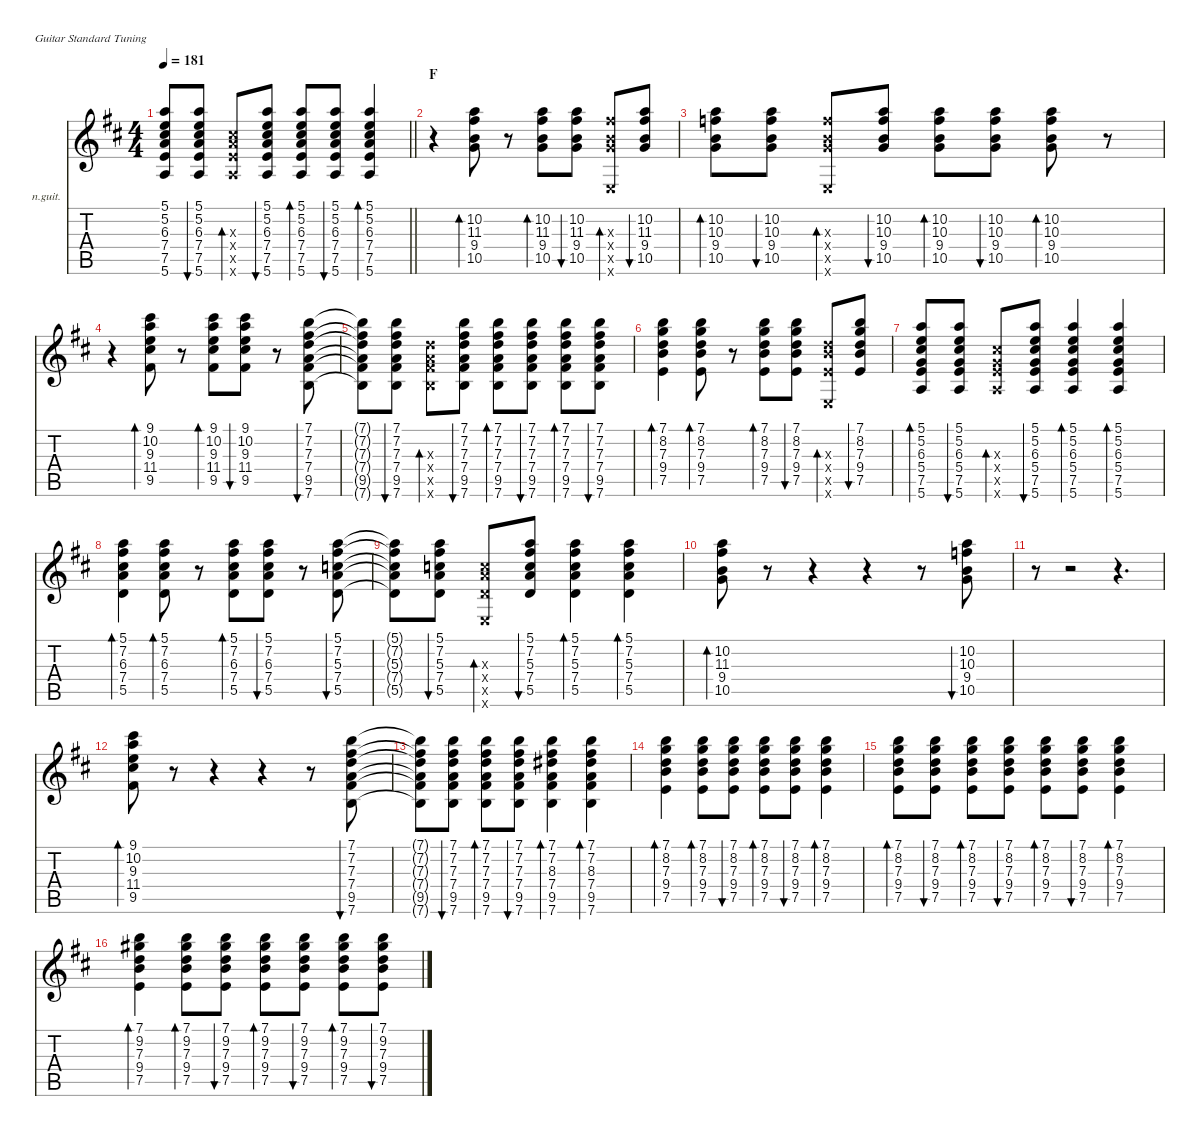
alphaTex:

\hideDynamics
\bracketExtendMode nobrackets
\firstSystemTrackNameOrientation horizontal
\otherSystemsTrackNameOrientation horizontal
\track ("A.Guitar 2" "n.guit.") {instrument acousticguitarnylon}
\staff {score tabs}
\tuning (E4 B3 G3 D3 A2 E2)
\ts (4 4)
\tempo 181
\clef g2
\barLineRight lightlight
\ks d
(5.1{t acc forcenatural} 5.2{t acc forcenatural} 6.3{t acc #} 7.4{t acc forcenatural} 7.5{t acc forcenatural} 5.6{t acc forcenatural}).8{dy f} (5.1{acc forcenatural} 5.2{acc forcenatural} 6.3{acc #} 7.4{acc forcenatural} 7.5{acc forcenatural} 5.6{acc forcenatural}).8{bu 60} (6.3{x acc #} 7.4{x acc forcenatural} 7.5{x acc forcenatural} 5.6{x acc forcenatural}).8{bd 60} (5.1{acc forcenatural} 5.2{acc forcenatural} 6.3{acc #} 7.4{acc forcenatural} 7.5{acc forcenatural} 5.6{acc forcenatural}).8{bu 60} (5.1{acc forcenatural} 5.2{acc forcenatural} 6.3{acc #} 7.4{acc forcenatural} 7.5{acc forcenatural} 5.6{acc forcenatural}).8{bd 60} (5.1{acc forcenatural} 5.2{acc forcenatural} 6.3{acc #} 7.4{acc forcenatural} 7.5{acc forcenatural} 5.6{acc forcenatural}).8{bu 60} (5.1{acc forcenatural} 5.2{acc forcenatural} 6.3{acc #} 7.4{acc forcenatural} 7.5{acc forcenatural} 5.6{acc forcenatural}).4{bd 60} |
\section ("" "F")
r.4 (10.2{acc forcenatural} 11.3{acc #} 9.4{acc forcenatural} 10.5{acc forcenatural}).8{bd 30} r.8 (10.2{acc forcenatural} 11.3{acc #} 9.4{acc forcenatural} 10.5{acc forcenatural}).8{bd 30} (10.2{acc forcenatural} 11.3{acc #} 9.4{acc forcenatural} 10.5{acc forcenatural}).8{bu 30} (11.3{x acc #} 9.4{x acc forcenatural} 10.5{x acc forcenatural} 0.6{x acc forcenatural}).8{bd 30} (10.2{acc forcenatural} 11.3{acc #} 9.4{acc forcenatural} 10.5{acc forcenatural}).8{bu 30} |
(10.2{acc forcenatural} 10.3{acc forcenatural} 9.4{acc forcenatural} 10.5{acc forcenatural}).8{bd 30} (10.2{acc forcenatural} 10.3{acc forcenatural} 9.4{acc forcenatural} 10.5{acc forcenatural}).8{bu 30} (10.3{x acc forcenatural} 9.4{x acc forcenatural} 10.5{x acc forcenatural} 0.6{x acc forcenatural}).8{bd 30} (10.2{acc forcenatural} 10.3{acc forcenatural} 9.4{acc forcenatural} 10.5{acc forcenatural}).8{bu 30} (10.2{acc forcenatural} 10.3{acc forcenatural} 9.4{acc forcenatural} 10.5{acc forcenatural}).8{bd 30} (10.2{acc forcenatural} 10.3{acc forcenatural} 9.4{acc forcenatural} 10.5{acc forcenatural}).8{bu 30} (10.2{acc forcenatural} 10.3{acc forcenatural} 9.4{acc forcenatural} 10.5{acc forcenatural}).8{bd 30} r.8 |
r.4 (9.1{acc #} 10.2{acc forcenatural} 9.3{acc forcenatural} 11.4{acc #} 9.5{acc #}).8{bd 30} r.8 (9.1{acc #} 10.2{acc forcenatural} 9.3{acc forcenatural} 11.4{acc #} 9.5{acc #}).8{bd 30} (9.1{acc #} 10.2{acc forcenatural} 9.3{acc forcenatural} 11.4{acc #} 9.5{acc #}).8{bu 30} r.8 (7.1{acc forcenatural} 7.2{acc #} 7.3{acc forcenatural} 7.4{acc forcenatural} 9.5{acc #} 7.6{acc forcenatural}).8{bu 30} |
(7.1{t acc forcenatural} 7.2{t acc #} 7.3{t acc forcenatural} 7.4{t acc forcenatural} 9.5{t acc #} 7.6{t acc forcenatural}).8 (7.1{acc forcenatural} 7.2{acc #} 7.3{acc forcenatural} 7.4{acc forcenatural} 9.5{acc #} 7.6{acc forcenatural}).8{bu 30} (7.3{x acc forcenatural} 7.4{x acc forcenatural} 9.5{x acc #} 7.6{x acc forcenatural}).8{bd 30} (7.1{acc forcenatural} 7.2{acc #} 7.3{acc forcenatural} 7.4{acc forcenatural} 9.5{acc #} 7.6{acc forcenatural}).8{bu 30} (7.1{acc forcenatural} 7.2{acc #} 7.3{acc forcenatural} 7.4{acc forcenatural} 9.5{acc #} 7.6{acc forcenatural}).8{bd 30} (7.1{acc forcenatural} 7.2{acc #} 7.3{acc forcenatural} 7.4{acc forcenatural} 9.5{acc #} 7.6{acc forcenatural}).8{bu 30} (7.1{acc forcenatural} 7.2{acc #} 7.3{acc forcenatural} 7.4{acc forcenatural} 9.5{acc #} 7.6{acc forcenatural}).8{bd 30} (7.1{acc forcenatural} 7.2{acc #} 7.3{acc forcenatural} 7.4{acc forcenatural} 9.5{acc #} 7.6{acc forcenatural}).8{bu 30} |
(7.1{acc forcenatural} 8.2{acc forcenatural} 7.3{acc forcenatural} 9.4{acc forcenatural} 7.5{acc forcenatural}).4{bd 30} (7.1{acc forcenatural} 8.2{acc forcenatural} 7.3{acc forcenatural} 9.4{acc forcenatural} 7.5{acc forcenatural}).8{bd 30} r.8 (7.1{acc forcenatural} 8.2{acc forcenatural} 7.3{acc forcenatural} 9.4{acc forcenatural} 7.5{acc forcenatural}).8{bd 30} (7.1{acc forcenatural} 8.2{acc forcenatural} 7.3{acc forcenatural} 9.4{acc forcenatural} 7.5{acc forcenatural}).8{bu 30} (7.3{x acc forcenatural} 9.4{x acc forcenatural} 7.5{x acc forcenatural} 0.6{x acc forcenatural}).8{bd 30} (7.1{acc forcenatural} 8.2{acc forcenatural} 7.3{acc forcenatural} 9.4{acc forcenatural} 7.5{acc forcenatural}).8{bu 30} |
(5.1{acc forcenatural} 5.2{acc forcenatural} 6.3{acc #} 5.4{acc forcenatural} 7.5{acc forcenatural} 5.6{acc forcenatural}).8{bd 30} (5.1{acc forcenatural} 5.2{acc forcenatural} 6.3{acc #} 5.4{acc forcenatural} 7.5{acc forcenatural} 5.6{acc forcenatural}).8{bu 30} (6.3{x acc #} 5.4{x acc forcenatural} 7.5{x acc forcenatural} 5.6{x acc forcenatural}).8{bd 30} (5.1{acc forcenatural} 5.2{acc forcenatural} 6.3{acc #} 5.4{acc forcenatural} 7.5{acc forcenatural} 5.6{acc forcenatural}).8{bu 30} (5.1{acc forcenatural} 5.2{acc forcenatural} 6.3{acc #} 5.4{acc forcenatural} 7.5{acc forcenatural} 5.6{acc forcenatural}).4{bd 30} (5.1{acc forcenatural} 5.2{acc forcenatural} 6.3{acc #} 5.4{acc forcenatural} 7.5{acc forcenatural} 5.6{acc forcenatural}).4{bd 30} |
(5.1{acc forcenatural} 7.2{acc #} 6.3{acc #} 7.4{acc forcenatural} 5.5{acc forcenatural}).4{bd 30} (5.1{acc forcenatural} 7.2{acc #} 6.3{acc #} 7.4{acc forcenatural} 5.5{acc forcenatural}).8{bd 30} r.8 (5.1{acc forcenatural} 7.2{acc #} 6.3{acc #} 7.4{acc forcenatural} 5.5{acc forcenatural}).8{bd 30} (5.1{acc forcenatural} 7.2{acc #} 6.3{acc #} 7.4{acc forcenatural} 5.5{acc forcenatural}).8{bu 30} r.8 (5.1{acc forcenatural} 7.2{acc #} 5.3{acc forcenatural} 7.4{acc forcenatural} 5.5{acc forcenatural}).8{bu 30} |
(5.1{t acc forcenatural} 7.2{t acc #} 5.3{t acc forcenatural} 7.4{t acc forcenatural} 5.5{t acc forcenatural}).8 (5.1{acc forcenatural} 7.2{acc #} 5.3{acc forcenatural} 7.4{acc forcenatural} 5.5{acc forcenatural}).8{bu 30} (5.3{x acc forcenatural} 7.4{x acc forcenatural} 5.5{x acc forcenatural} 0.6{x acc forcenatural}).8{bd 30} (5.1{acc forcenatural} 7.2{acc #} 5.3{acc forcenatural} 7.4{acc forcenatural} 5.5{acc forcenatural}).8{bu 30} (5.1{acc forcenatural} 7.2{acc #} 5.3{acc forcenatural} 7.4{acc forcenatural} 5.5{acc forcenatural}).4{bd 30} (5.1{acc forcenatural} 7.2{acc #} 5.3{acc forcenatural} 7.4{acc forcenatural} 5.5{acc forcenatural}).4{bd 30} |
(10.2{acc forcenatural} 11.3{acc #} 9.4{acc forcenatural} 10.5{acc forcenatural}).8{bd 30} r.8 r.4 r.4 r.8 (10.2{acc forcenatural} 10.3{acc forcenatural} 9.4{acc forcenatural} 10.5{acc forcenatural}).8{bu 30} |
r.8 r.2 r.4{d} |
(9.1{acc #} 10.2{acc forcenatural} 9.3{acc forcenatural} 11.4{acc #} 9.5{acc #}).8{bd 30} r.8 r.4 r.4 r.8 (7.1{acc forcenatural} 7.2{acc #} 7.3{acc forcenatural} 7.4{acc forcenatural} 9.5{acc #} 7.6{acc forcenatural}).8{bu 30} |
(7.1{t acc forcenatural} 7.2{t acc #} 7.3{t acc forcenatural} 7.4{t acc forcenatural} 9.5{t acc #} 7.6{t acc forcenatural}).8 (7.1{acc forcenatural} 7.2{acc #} 7.3{acc forcenatural} 7.4{acc forcenatural} 9.5{acc #} 7.6{acc forcenatural}).8{bu 30} (7.1{acc forcenatural} 7.2{acc #} 7.3{acc forcenatural} 7.4{acc forcenatural} 9.5{acc #} 7.6{acc forcenatural}).8{bd 30} (7.1{acc forcenatural} 7.2{acc #} 7.3{acc forcenatural} 7.4{acc forcenatural} 9.5{acc #} 7.6{acc forcenatural}).8{bu 30} (7.1{acc forcenatural} 7.2{acc #} 8.3{acc #} 7.4{acc forcenatural} 9.5{acc #} 7.6{acc forcenatural}).4{bd 30} (7.1{acc forcenatural} 7.2{acc #} 8.3{acc #} 7.4{acc forcenatural} 9.5{acc #} 7.6{acc forcenatural}).4{bd 30} |
(7.1{acc forcenatural} 8.2{acc forcenatural} 7.3{acc forcenatural} 9.4{acc forcenatural} 7.5{acc forcenatural}).4{bd 30} (7.1{acc forcenatural} 8.2{acc forcenatural} 7.3{acc forcenatural} 9.4{acc forcenatural} 7.5{acc forcenatural}).8{bd 30} (7.1{acc forcenatural} 8.2{acc forcenatural} 7.3{acc forcenatural} 9.4{acc forcenatural} 7.5{acc forcenatural}).8{bu 30} (7.1{acc forcenatural} 8.2{acc forcenatural} 7.3{acc forcenatural} 9.4{acc forcenatural} 7.5{acc forcenatural}).8{bd 30} (7.1{acc forcenatural} 8.2{acc forcenatural} 7.3{acc forcenatural} 9.4{acc forcenatural} 7.5{acc forcenatural}).8{bu 30} (7.1{acc forcenatural} 8.2{acc forcenatural} 7.3{acc forcenatural} 9.4{acc forcenatural} 7.5{acc forcenatural}).4{bd 30} |
(7.1{acc forcenatural} 8.2{acc forcenatural} 7.3{acc forcenatural} 9.4{acc forcenatural} 7.5{acc forcenatural}).8{bd 30} (7.1{acc forcenatural} 8.2{acc forcenatural} 7.3{acc forcenatural} 9.4{acc forcenatural} 7.5{acc forcenatural}).8{bu 30} (7.1{acc forcenatural} 8.2{acc forcenatural} 7.3{acc forcenatural} 9.4{acc forcenatural} 7.5{acc forcenatural}).8{bd 30} (7.1{acc forcenatural} 8.2{acc forcenatural} 7.3{acc forcenatural} 9.4{acc forcenatural} 7.5{acc forcenatural}).8{bu 30} (7.1{acc forcenatural} 8.2{acc forcenatural} 7.3{acc forcenatural} 9.4{acc forcenatural} 7.5{acc forcenatural}).8{bd 30} (7.1{acc forcenatural} 8.2{acc forcenatural} 7.3{acc forcenatural} 9.4{acc forcenatural} 7.5{acc forcenatural}).8{bu 30} (7.1{acc forcenatural} 8.2{acc forcenatural} 7.3{acc forcenatural} 9.4{acc forcenatural} 7.5{acc forcenatural}).4{bd 30} |
(7.1{acc forcenatural} 9.2{acc #} 7.3{acc forcenatural} 9.4{acc forcenatural} 7.5{acc forcenatural}).4{bd 30} (7.1{acc forcenatural} 9.2{acc #} 7.3{acc forcenatural} 9.4{acc forcenatural} 7.5{acc forcenatural}).8{bd 30} (7.1{acc forcenatural} 9.2{acc #} 7.3{acc forcenatural} 9.4{acc forcenatural} 7.5{acc forcenatural}).8{bu 30} (7.1{acc forcenatural} 9.2{acc #} 7.3{acc forcenatural} 9.4{acc forcenatural} 7.5{acc forcenatural}).8{bd 30} (7.1{acc forcenatural} 9.2{acc #} 7.3{acc forcenatural} 9.4{acc forcenatural} 7.5{acc forcenatural}).8{bu 30} (7.1{acc forcenatural} 9.2{acc #} 7.3{acc forcenatural} 9.4{acc forcenatural} 7.5{acc forcenatural}).8{bd 30} (7.1{acc forcenatural} 9.2{acc #} 7.3{acc forcenatural} 9.4{acc forcenatural} 7.5{acc forcenatural}).8{bu 30}
